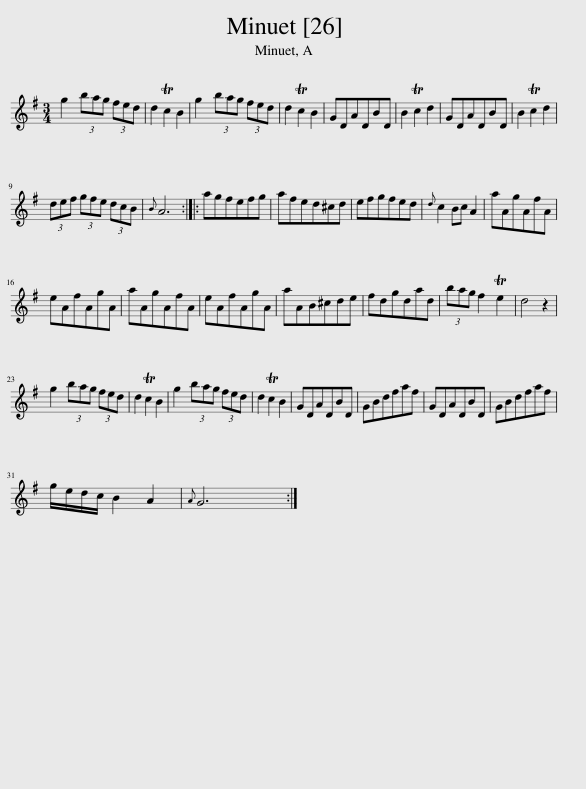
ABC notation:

X:1
L:1/8
M:3/4
I:linebreak $
K:G
V:1 treble
V:1
 g2 (3bag (3fed | d2 Tc2 B2 | g2 (3bag (3fed | d2 Tc2 B2 | GDADBD | %5
 B2 Tc2 d2 | GDADBD | B2 Tc2 d2 |$ (3def (3gfe (3dcB |{B} A6 :: %10
 agfefg | afed^cd | efgfed |{d} c2 Bc A2 | aAgAfA |$ %15
 eAfAgA | aAgAfA | eAfAgA | aAB^cde | fdgdad | %20
 (3bag f2 Te2 | d4 z2 |$ g2 (3bag (3fed | d2 Tc2 B2 | g2 (3bag (3fed | %25
 d2 Tc2 B2 | GDADBD | GBdfaf | GDADBD | GBdfaf |$ %30
 g/e/d/c/ B2 A2 |{A} G6 :| %32
